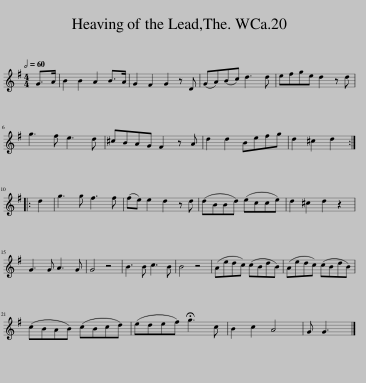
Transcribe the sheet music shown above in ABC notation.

X:1
L:1/8
Q:1/2=60
M:4/4
I:linebreak $
K:G
V:1 treble
V:1
 G>A | B2 B2 A2 B>A | G2 F2 G2 z D | (GA)(Bc) d3 d | efge d2 z d |$ %5
 g3 f e3 d | ^cBAG F2 z A | d2 d2 Befg | d2 ^c2 d2 ::$ d2 | %10
 g3 g f3 f | (fe) e2 d2 z d | (dBBd) (ecce) | d2 ^c2 d2 z2 |$ G3 G A3 G | %15
 G4 z4 | B3 B c3 B | B4 z4 | (Aedc) (cBdB) | (Aedc) (cBdB) |$ %20
 (cBAB) (cBcd) | (edef) !fermata!g3 c | B2 c2 A4 | G G3 |] %24
